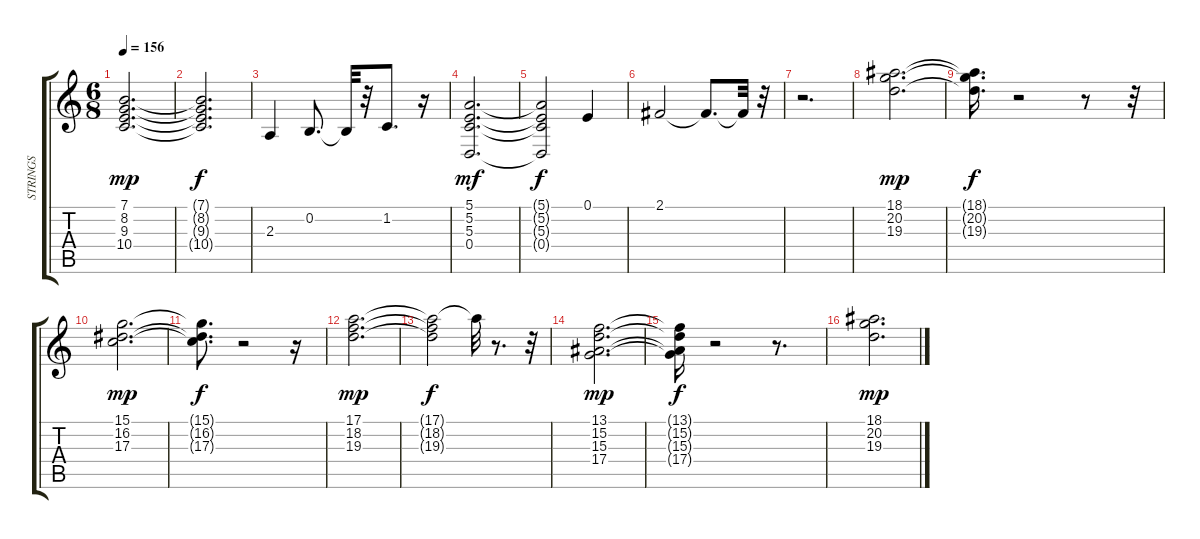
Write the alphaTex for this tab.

\track ("STRINGS" "STRINGS") {instrument stringensemble1}
\staff {score tabs}
\tuning (E4 B3 G3 D3 A2 E2) {hide}
\ts (6 8)
\tempo 156
\clef g2
\ks c
(7.1 8.2 9.3 10.4).2{d dy mp} |
(7.1{t} 8.2{t} 9.3{t} 10.4{t}).2{d dy f} |
2.3.4 0.2.8{d} 0.2{t}.32 r.32 1.2.8{d} r.16 |
(5.1 5.2 5.3 0.4).2{d dy mf} |
(5.1{t} 5.2{t} 5.3{t} 0.4{t}).2{dy f} 0.1.4 |
2.1.2 2.1{t}.8{d} 2.1{t}.32 r.32 |
r.2{d} |
(18.1 20.2 19.3).2{d dy mp} |
(18.1{t} 20.2{t} 19.3{t}).16{d dy f} r.2 r.8 r.32 |
(15.1 16.2 17.3).2{d dy mp} |
(15.1{t} 16.2{t} 17.3{t}).8{d dy f} r.2 r.16 |
(17.1 18.2 19.3).2{d dy mp} |
(17.1{t} 18.2{t} 19.3{t}).2{dy f} 17.1{t}.32 r.8{d} r.32 |
(13.1 15.2 15.3 17.4).2{d dy mp} |
(13.1{t} 15.2{t} 15.3{t} 17.4{t}).16{dy f} r.2 r.8{d} |
(18.1 20.2 19.3).2{d dy mp}
